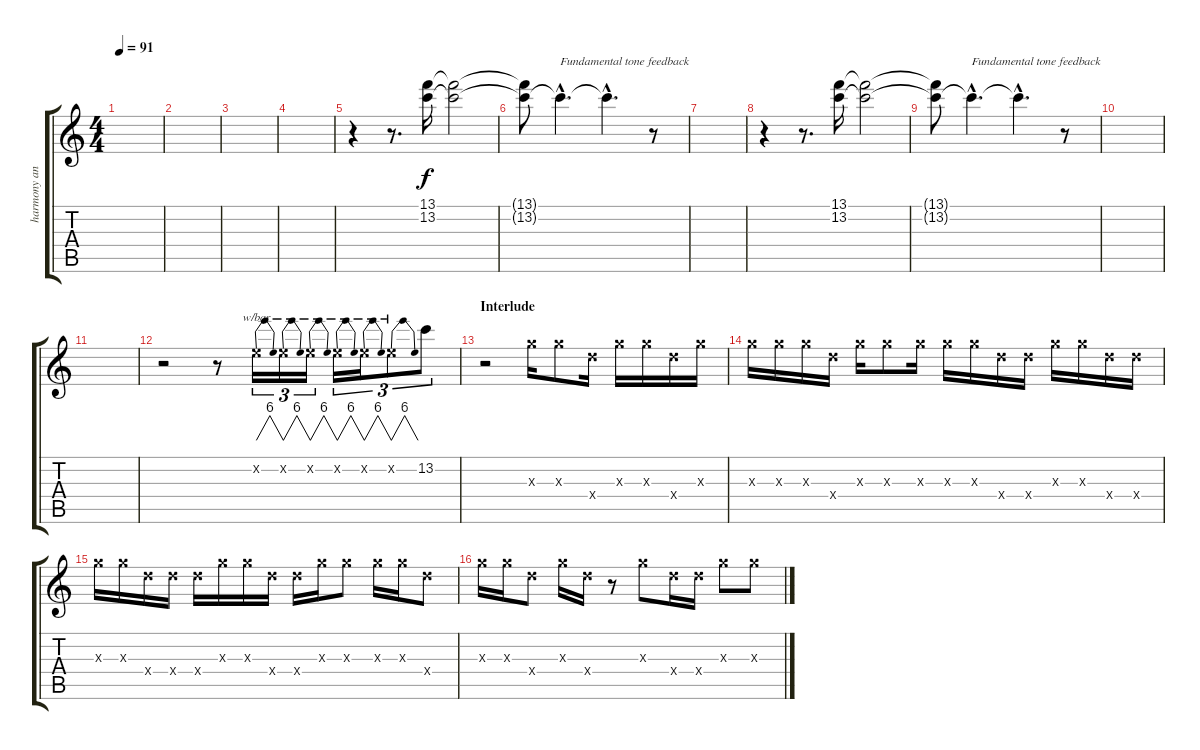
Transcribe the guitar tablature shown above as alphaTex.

\track ("harmony and other things" "harmony an") {instrument distortionguitar}
\staff {score tabs}
\tuning (E4 B3 G3 D3 A2 E2) {hide}
\ts (4 4)
\tempo 91
\clef g2
\ks c
|
|
|
|
r.4 r.8{d} (13.1 13.2).16 (13.1{t} 13.2{t}).2 |
(13.1{t} 13.2{t}).8 13.2{hac t}.4{d txt "Fundamental tone feedback"} 13.2{hac t}.4{d} r.8 |
|
r.4 r.8{d} (13.1 13.2).16 (13.1{t} 13.2{t}).2 |
(13.1{t} 13.2{t}).8 13.2{hac t}.4{d txt "Fundamental tone feedback"} 13.2{hac t}.4{d} r.8 |
|
|
r.2 r.8 5.2{x}.16{tu (3 2) tbe (dip default 0 0 30 24 60 0)} 5.2{x}.16{tu (3 2) tbe (dip default 0 0 30 24 60 0)} 5.2{x}.16{tu (3 2) tbe (dip default 0 0 30 24 60 0)} 5.2{x}.16{tu (3 2) tbe (dip default 0 0 30 24 60 0)} 5.2{x}.16{tu (3 2) tbe (dip default 0 0 30 24 60 0)} 5.2{x}.8{tu (3 2) tbe (dip default 0 0 30 24 60 0)} 13.2.8{tu (3 2)} |
\section ("" "Interlude")
r.2{volume 6 instrument distortionguitar} 12.3{x}.16 12.3{x}.8 12.4{x}.16 12.3{x}.16 12.3{x}.16 12.4{x}.16 12.3{x}.16 |
12.3{x}.16 12.3{x}.16 12.3{x}.16 12.4{x}.16 12.3{x}.16 12.3{x}.8 12.3{x}.16 12.3{x}.16 12.3{x}.16 12.4{x}.16 12.4{x}.16 12.3{x}.16 12.3{x}.16 12.4{x}.16 12.4{x}.16 |
12.3{x}.16 12.3{x}.16 12.4{x}.16 12.4{x}.16 12.4{x}.16 12.3{x}.16 12.3{x}.16 12.4{x}.16 12.4{x}.16 12.3{x}.16 12.3{x}.8 12.3{x}.16 12.3{x}.16 12.4{x}.8 |
12.3{x}.16 12.3{x}.16 12.4{x}.8 12.3{x}.16 12.4{x}.16 r.8 12.3{x}.8 12.4{x}.16 12.4{x}.16 12.3{x}.8 12.3{x}.8
